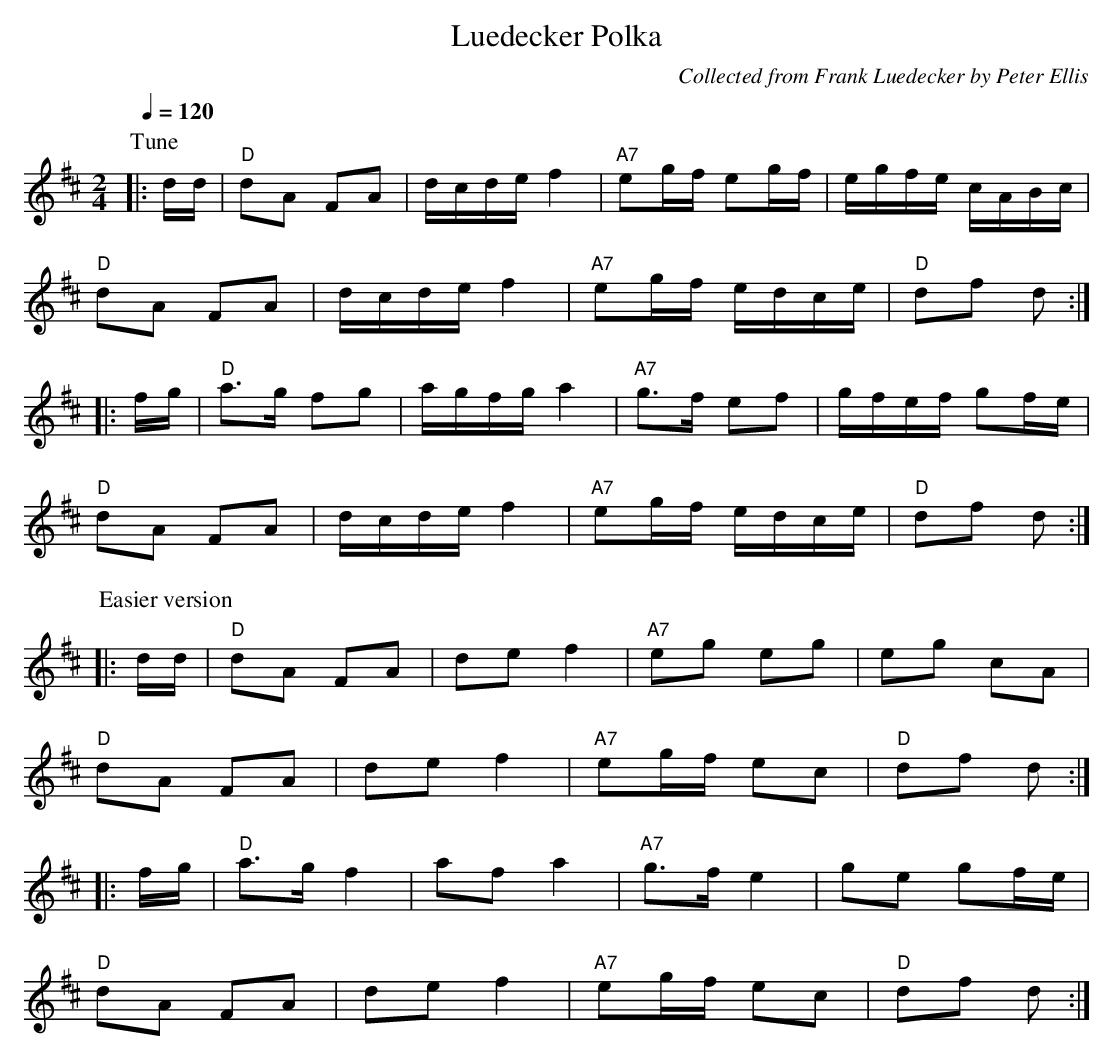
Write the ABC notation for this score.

X:1
T:Luedecker Polka
C:Collected from Frank Luedecker by Peter Ellis
M:2/4
L:1/16
Q:1/4=120
K:Dmaj
P:Tune
|:dd|"D"d2A2 F2A2|dcde f4|"A7"e2gf e2gf|egfe cABc|
"D"d2A2 F2A2|dcde f4|"A7"e2gf edce|"D"d2f2 d2:|
|:fg|"D"a3g f2g2|agfg a4|"A7"g3f e2f2|gfef g2fe|
"D"d2A2 F2A2|dcde f4|"A7"e2gf edce|"D"d2f2 d2:|
P:Easier version
|:dd|"D"d2A2 F2A2|d2e2 f4|"A7"e2g2 e2g2|e2g2 c2A2|
"D"d2A2 F2A2|d2e2 f4|"A7"e2gf e2c2|"D"d2f2 d2:|
|:fg|"D"a3g f4|a2f2 a4|"A7"g3f e4|g2e2 g2fe|
"D"d2A2 F2A2|d2e2 f4|"A7"e2gf e2c2|"D"d2f2 d2:|
